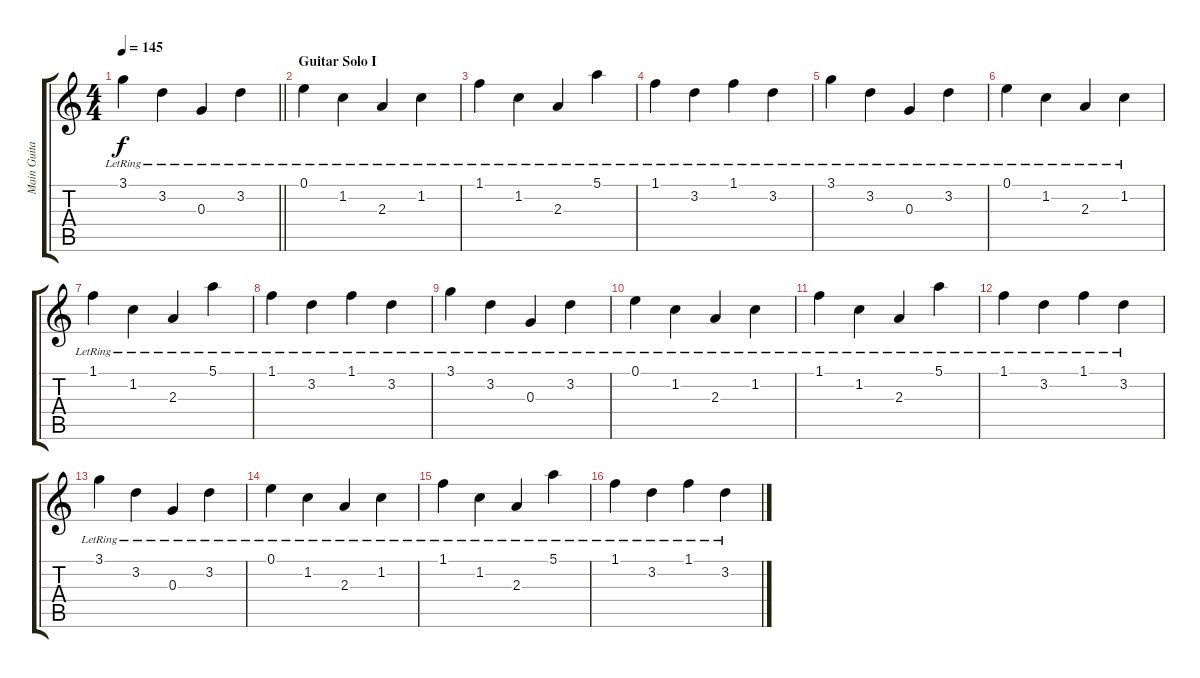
\track ("Main Guitar II" "Main Guita") {instrument electricguitarjazz}
\staff {score tabs}
\tuning (E4 B3 G3 D3 A2 E2) {hide}
\ts (4 4)
\tempo 145
\clef g2
\barLineRight lightlight
\ks c
3.1{lr}.4{dy f} 3.2{lr}.4 0.3{lr}.4 3.2{lr}.4 |
\section ("" "Guitar Solo I")
0.1{lr}.4 1.2{lr}.4 2.3{lr}.4 1.2{lr}.4 |
1.1{lr}.4 1.2{lr}.4 2.3{lr}.4 5.1{lr}.4 |
1.1{lr}.4 3.2{lr}.4 1.1{lr}.4 3.2{lr}.4 |
3.1{lr}.4 3.2{lr}.4 0.3{lr}.4 3.2{lr}.4 |
0.1{lr}.4 1.2{lr}.4 2.3{lr}.4 1.2{lr}.4 |
1.1{lr}.4 1.2{lr}.4 2.3{lr}.4 5.1{lr}.4 |
1.1{lr}.4 3.2{lr}.4 1.1{lr}.4 3.2{lr}.4 |
3.1{lr}.4 3.2{lr}.4 0.3{lr}.4 3.2{lr}.4 |
0.1{lr}.4 1.2{lr}.4 2.3{lr}.4 1.2{lr}.4 |
1.1{lr}.4 1.2{lr}.4 2.3{lr}.4 5.1{lr}.4 |
1.1{lr}.4 3.2{lr}.4 1.1{lr}.4 3.2{lr}.4 |
3.1{lr}.4 3.2{lr}.4 0.3{lr}.4 3.2{lr}.4 |
0.1{lr}.4 1.2{lr}.4 2.3{lr}.4 1.2{lr}.4 |
1.1{lr}.4 1.2{lr}.4 2.3{lr}.4 5.1{lr}.4 |
1.1{lr}.4 3.2{lr}.4 1.1{lr}.4 3.2{lr}.4
